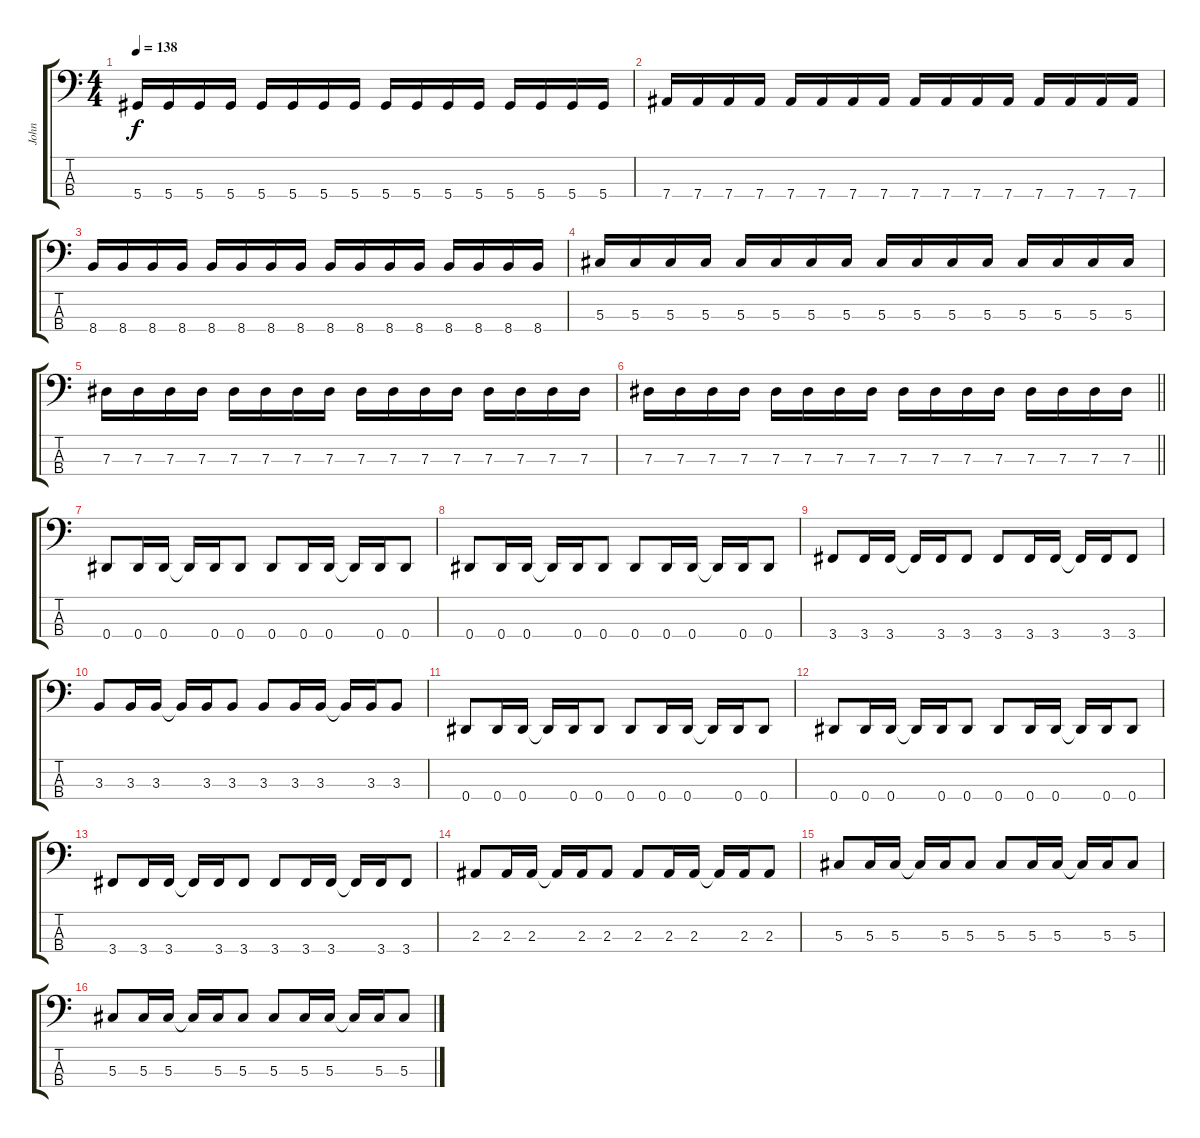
\track ("John" "John") {instrument electricbasspick}
\staff {score tabs}
\tuning (Gb2 Db2 Ab1 Eb1) {hide}
\ts (4 4)
\tempo 138
\clef f4
\ks c
5.4.16{dy f} 5.4.16 5.4.16 5.4.16 5.4.16 5.4.16 5.4.16 5.4.16 5.4.16 5.4.16 5.4.16 5.4.16 5.4.16 5.4.16 5.4.16 5.4.16 |
7.4.16 7.4.16 7.4.16 7.4.16 7.4.16 7.4.16 7.4.16 7.4.16 7.4.16 7.4.16 7.4.16 7.4.16 7.4.16 7.4.16 7.4.16 7.4.16 |
8.4.16 8.4.16 8.4.16 8.4.16 8.4.16 8.4.16 8.4.16 8.4.16 8.4.16 8.4.16 8.4.16 8.4.16 8.4.16 8.4.16 8.4.16 8.4.16 |
5.3.16 5.3.16 5.3.16 5.3.16 5.3.16 5.3.16 5.3.16 5.3.16 5.3.16 5.3.16 5.3.16 5.3.16 5.3.16 5.3.16 5.3.16 5.3.16 |
7.3.16 7.3.16 7.3.16 7.3.16 7.3.16 7.3.16 7.3.16 7.3.16 7.3.16 7.3.16 7.3.16 7.3.16 7.3.16 7.3.16 7.3.16 7.3.16 |
\barLineRight lightlight
7.3.16 7.3.16 7.3.16 7.3.16 7.3.16 7.3.16 7.3.16 7.3.16 7.3.16 7.3.16 7.3.16 7.3.16 7.3.16 7.3.16 7.3.16 7.3.16 |
0.4.8 0.4.16 0.4.16 0.4{t}.16 0.4.16 0.4.8 0.4.8 0.4.16 0.4.16 0.4{t}.16 0.4.16 0.4.8 |
0.4.8 0.4.16 0.4.16 0.4{t}.16 0.4.16 0.4.8 0.4.8 0.4.16 0.4.16 0.4{t}.16 0.4.16 0.4.8 |
3.4.8 3.4.16 3.4.16 3.4{t}.16 3.4.16 3.4.8 3.4.8 3.4.16 3.4.16 3.4{t}.16 3.4.16 3.4.8 |
3.3.8 3.3.16 3.3.16 3.3{t}.16 3.3.16 3.3.8 3.3.8 3.3.16 3.3.16 3.3{t}.16 3.3.16 3.3.8 |
0.4.8 0.4.16 0.4.16 0.4{t}.16 0.4.16 0.4.8 0.4.8 0.4.16 0.4.16 0.4{t}.16 0.4.16 0.4.8 |
0.4.8 0.4.16 0.4.16 0.4{t}.16 0.4.16 0.4.8 0.4.8 0.4.16 0.4.16 0.4{t}.16 0.4.16 0.4.8 |
3.4.8 3.4.16 3.4.16 3.4{t}.16 3.4.16 3.4.8 3.4.8 3.4.16 3.4.16 3.4{t}.16 3.4.16 3.4.8 |
2.3.8 2.3.16 2.3.16 2.3{t}.16 2.3.16 2.3.8 2.3.8 2.3.16 2.3.16 2.3{t}.16 2.3.16 2.3.8 |
5.3.8 5.3.16 5.3.16 5.3{t}.16 5.3.16 5.3.8 5.3.8 5.3.16 5.3.16 5.3{t}.16 5.3.16 5.3.8 |
5.3.8 5.3.16 5.3.16 5.3{t}.16 5.3.16 5.3.8 5.3.8 5.3.16 5.3.16 5.3{t}.16 5.3.16 5.3.8
